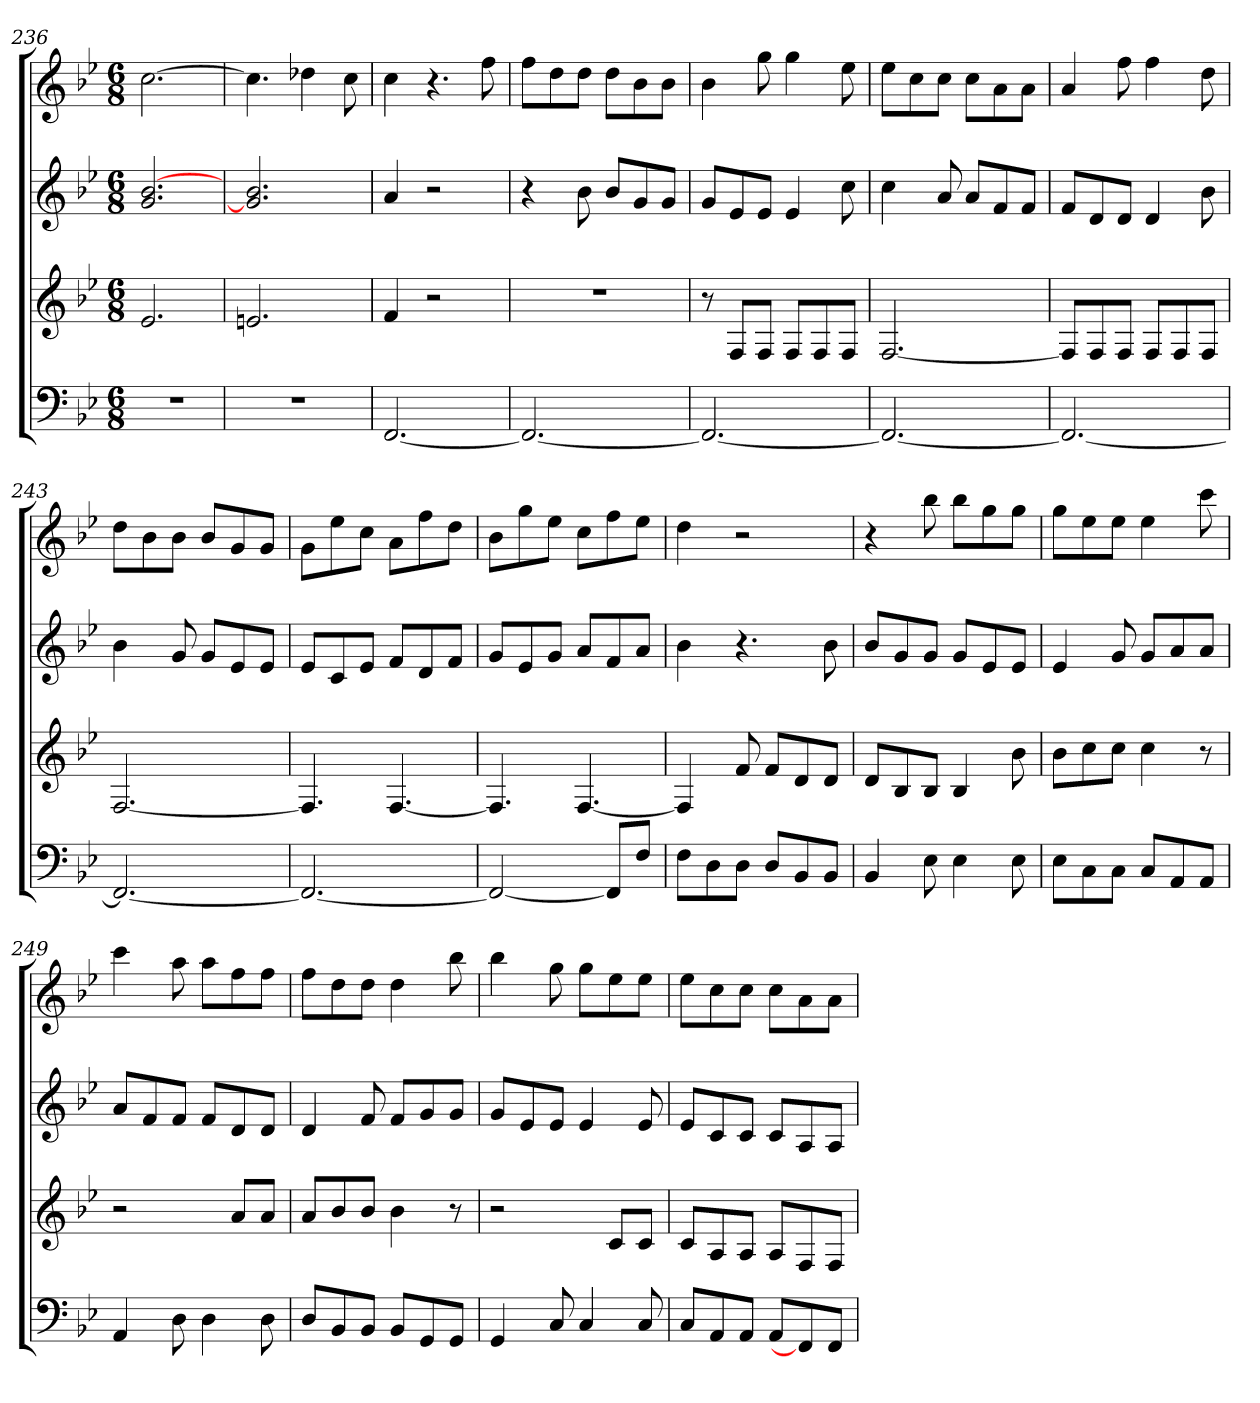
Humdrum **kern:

**kern	**kern	**kern	**kern
*part4	*part3	*part2	*part1
*staff4	*staff3	*staff2	*staff1
*k[b-e-]	*k[b-e-]	*k[b-e-]	*k[b-e-]
*B-:	*B-:	*B-:	*B-:
*M6/8	*M6/8	*M6/8	*M6/8
=236	=236	=236	=236
2.r	2.e-	2.g [2.b-	[2.cc
=237	=237	=237	=237
2.r	2.en	2.g] 2.b-	4.cc]
.	.	.	4dd-X
.	.	.	8cc
=238	=238	=238	=238
[2.FF	4f	4a	4cc
.	2r	2r	4.r
.	.	.	8ff
=239	=239	=239	=239
2.FF_	2.r	4r	8ffL
.	.	.	8dd
.	.	8b-	8ddJ
.	.	8b-L	8ddL
.	.	8g	8b-
.	.	8gJ	8b-J
=240	=240	=240	=240
2.FF_	8r	8gL	4b-
.	8FL	8e-	.
.	8FJ	8e-J	8gg
.	8FL	4e-	4gg
.	8F	.	.
.	8FJ	8cc	8ee-
=241	=241	=241	=241
2.FF_	[2.F	4cc	8ee-L
.	.	.	8cc
.	.	8a	8ccJ
.	.	8aL	8ccL
.	.	8f	8a
.	.	8fJ	8aJ
=242	=242	=242	=242
2.FF_	8FL]	8fL	4a
.	8F	8d	.
.	8FJ	8dJ	8ff
.	8FL	4d	4ff
.	8F	.	.
.	8FJ	8b-	8dd
=243	=243	=243	=243
2.FF_	[2.F	4b-	8ddL
.	.	.	8b-
.	.	8g	8b-J
.	.	8gL	8b-L
.	.	8e-	8g
.	.	8e-J	8gJ
=244	=244	=244	=244
2.FF_	4.F]	8e-L	8gL
.	.	8c	8ee-
.	.	8e-J	8ccJ
.	[4.F	8fL	8aL
.	.	8d	8ff
.	.	8fJ	8ddJ
=245	=245	=245	=245
2FF_	4.F]	8gL	8b-L
.	.	8e-	8gg
.	.	8gJ	8ee-J
.	[4.F	8aL	8ccL
8FFL]	.	8f	8ff
8FJ	.	8aJ	8ee-J
=246	=246	=246	=246
8FL	4F]	4b-	4dd
8D	.	.	.
8DJ	8f	4.r	2r
8DL	8fL	.	.
8BB-	8d	.	.
8BB-J	8dJ	8b-	.
=247	=247	=247	=247
4BB-	8dL	8b-L	4r
.	8B-	8g	.
8E-	8B-J	8gJ	8bb-
4E-	4B-	8gL	8bb-L
.	.	8e-	8gg
8E-	8b-	8e-J	8ggJ
=248	=248	=248	=248
8E-L	8b-L	4e-	8ggL
8C	8cc	.	8ee-
8CJ	8ccJ	8g	8ee-J
8CL	4cc	8gL	4ee-
8AA	.	8a	.
8AAJ	8r	8aJ	8ccc
=249	=249	=249	=249
4AA	2r	8aL	4ccc
.	.	8f	.
8D	.	8fJ	8aa
4D	.	8fL	8aaL
.	8aL	8d	8ff
8D	8aJ	8dJ	8ffJ
=250	=250	=250	=250
8DL	8aL	4d	8ffL
8BB-	8b-	.	8dd
8BB-J	8b-J	8f	8ddJ
8BB-L	4b-	8fL	4dd
8GG	.	8g	.
8GGJ	8r	8gJ	8bb-
=251	=251	=251	=251
4GG	2r	8gL	4bb-
.	.	8e-	.
8C	.	8e-J	8gg
4C	.	4e-	8ggL
.	8cL	.	8ee-
8C	8cJ	8e-	8ee-J
=252	=252	=252	=252
8CL	8cL	8e-L	8ee-L
8AA	8A	8c	8cc
8AAJ	8AJ	8cJ	8ccJ
8AAL	8AL	8cL	8ccL
8FF]	8F	8A	8a
8FFJ	8FJ	8AJ	8aJ
=	=	=	=
*-	*-	*-	*-
